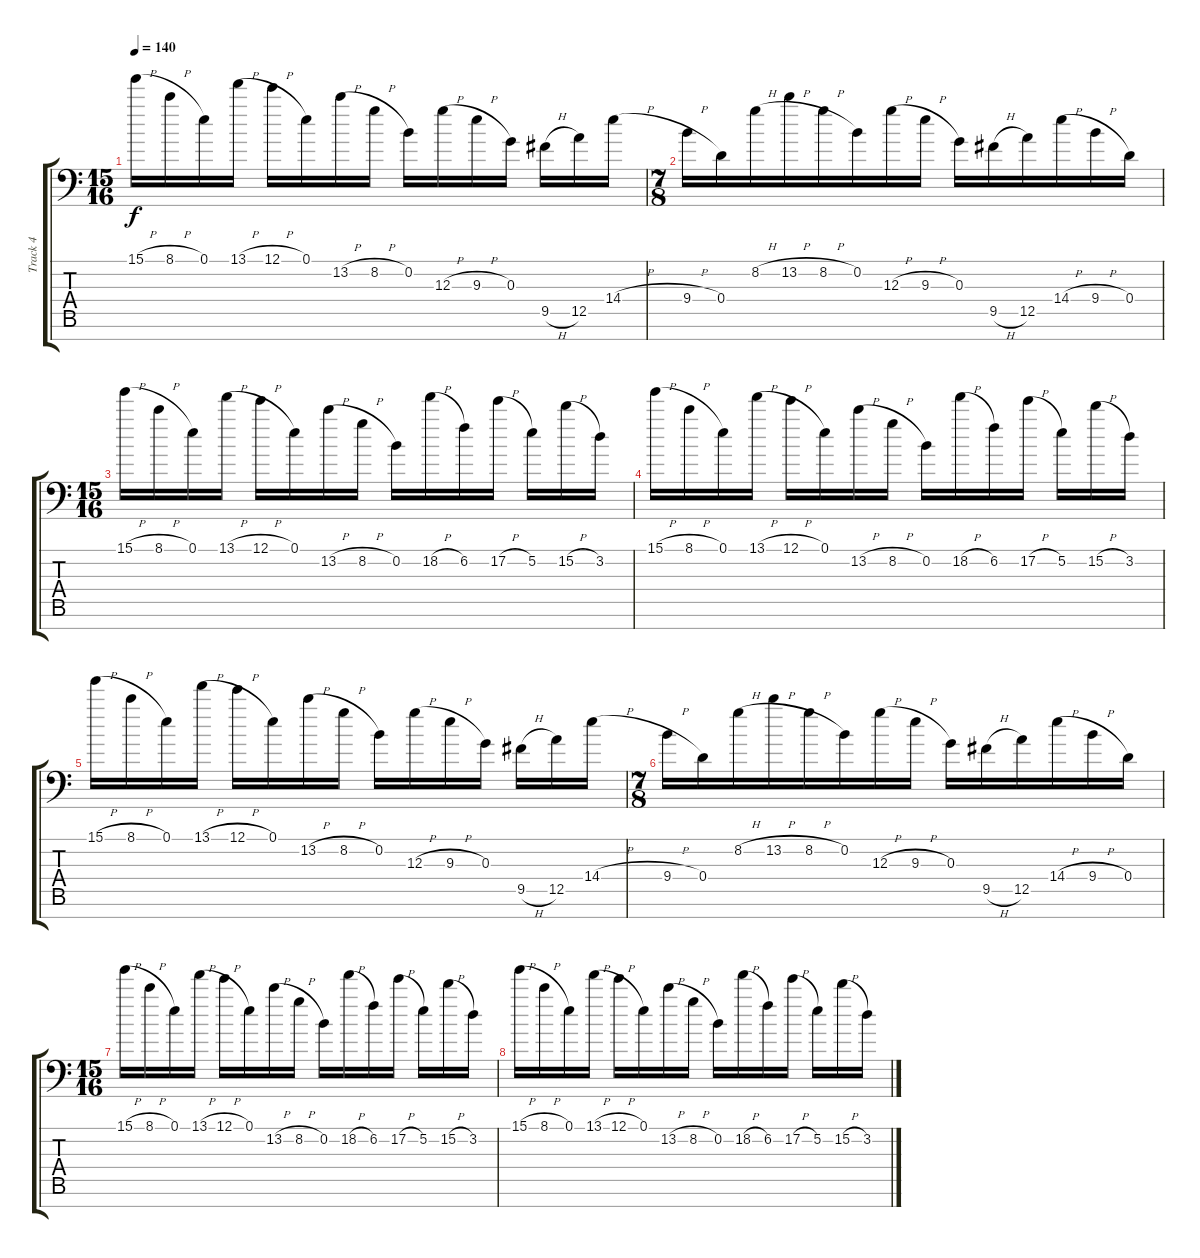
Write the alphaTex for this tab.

\track ("Track 4" "Track 4") {instrument distortionguitar}
\staff {score tabs}
\tuning (E4 B3 G3 D3 A2 E2 A1) {hide}
\ts (15 16)
\tempo 140
\clef f4
\ks c
15.1{h}.16{dy f} 8.1{h}.16 0.1.16 13.1{h}.16 12.1{h}.16 0.1.16 13.2{h}.16 8.2{h}.16 0.2.16 12.3{h}.16 9.3{h}.16 0.3.16 9.5{h}.16 12.5.16 14.4{h}.16 |
\ts (7 8)
9.4{h}.16 0.4.16 8.2{h}.16 13.2{h}.16 8.2{h}.16 0.2.16 12.3{h}.16 9.3{h}.16 0.3.16 9.5{h}.16 12.5.16 14.4{h}.16 9.4{h}.16 0.4.16 |
\ts (15 16)
15.1{h}.16 8.1{h}.16 0.1.16 13.1{h}.16 12.1{h}.16 0.1.16 13.2{h}.16 8.2{h}.16 0.2.16 18.2{h}.16 6.2.16 17.2{h}.16 5.2.16 15.2{h}.16 3.2.16 |
15.1{h}.16 8.1{h}.16 0.1.16 13.1{h}.16 12.1{h}.16 0.1.16 13.2{h}.16 8.2{h}.16 0.2.16 18.2{h}.16 6.2.16 17.2{h}.16 5.2.16 15.2{h}.16 3.2.16 |
15.1{h}.16 8.1{h}.16 0.1.16 13.1{h}.16 12.1{h}.16 0.1.16 13.2{h}.16 8.2{h}.16 0.2.16 12.3{h}.16 9.3{h}.16 0.3.16 9.5{h}.16 12.5.16 14.4{h}.16 |
\ts (7 8)
9.4{h}.16 0.4.16 8.2{h}.16 13.2{h}.16 8.2{h}.16 0.2.16 12.3{h}.16 9.3{h}.16 0.3.16 9.5{h}.16 12.5.16 14.4{h}.16 9.4{h}.16 0.4.16 |
\ts (15 16)
15.1{h}.16 8.1{h}.16 0.1.16 13.1{h}.16 12.1{h}.16 0.1.16 13.2{h}.16 8.2{h}.16 0.2.16 18.2{h}.16 6.2.16 17.2{h}.16 5.2.16 15.2{h}.16 3.2.16 |
15.1{h}.16 8.1{h}.16 0.1.16 13.1{h}.16 12.1{h}.16 0.1.16 13.2{h}.16 8.2{h}.16 0.2.16 18.2{h}.16 6.2.16 17.2{h}.16 5.2.16 15.2{h}.16 3.2.16
